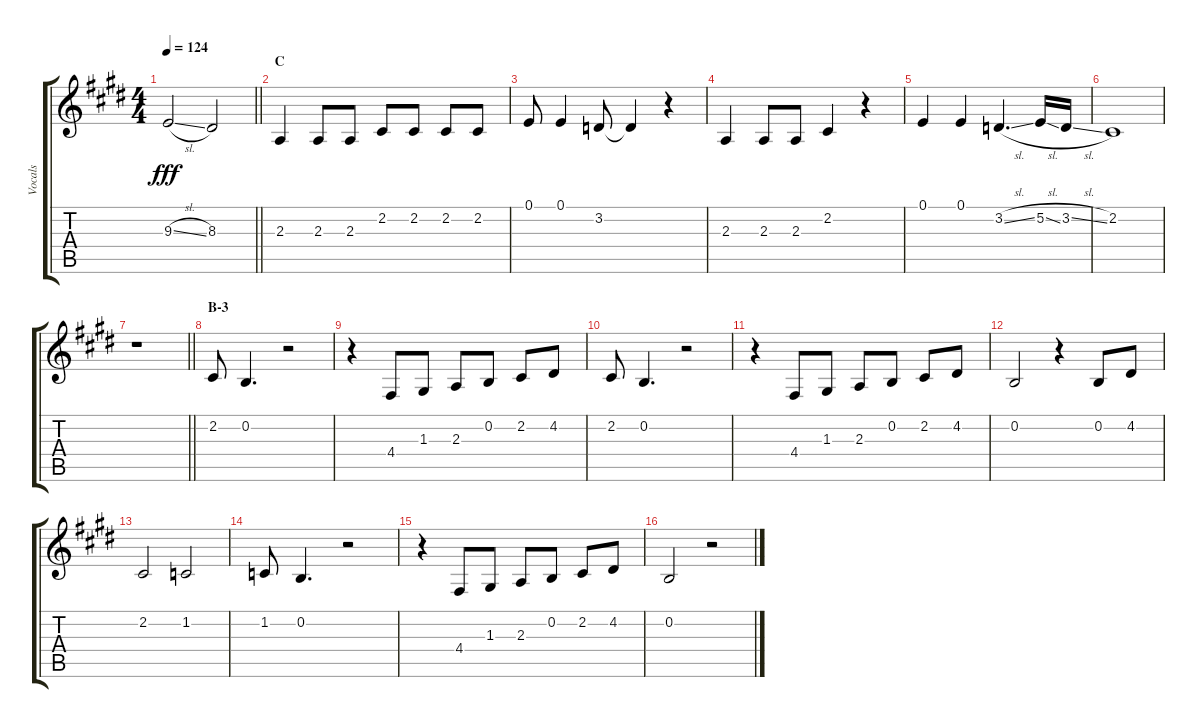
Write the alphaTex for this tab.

\track ("Vocals" "Vocals") {instrument voiceoohs}
\staff {score tabs}
\tuning (E4 B3 G3 D3 A2 E2) {hide}
\ts (4 4)
\tempo 124
\clef g2
\barLineRight lightlight
\ks e
9.3{sl}.2{dy fff} 8.3.2 |
\section ("" "C")
2.3.4 2.3.8 2.3.8 2.2.8 2.2.8 2.2.8 2.2.8 |
0.1.8 0.1.4 3.2.8 3.2{t}.4 r.4 |
2.3.4 2.3.8 2.3.8 2.2.4 r.4 |
0.1.4 0.1.4 3.2{sl}.4{d} 5.2{sl}.16 3.2{sl}.16 |
2.2.1 |
\barLineRight lightlight
r.1 |
\section ("" "B-3")
2.2.8 0.2.4{d} r.2 |
r.4 4.4.8 1.3.8 2.3.8 0.2.8 2.2.8 4.2.8 |
2.2.8 0.2.4{d} r.2 |
r.4 4.4.8 1.3.8 2.3.8 0.2.8 2.2.8 4.2.8 |
0.2.2 r.4 0.2.8 4.2.8 |
2.2.2 1.2.2 |
1.2.8 0.2.4{d} r.2 |
r.4 4.4.8 1.3.8 2.3.8 0.2.8 2.2.8 4.2.8 |
0.2.2 r.2
